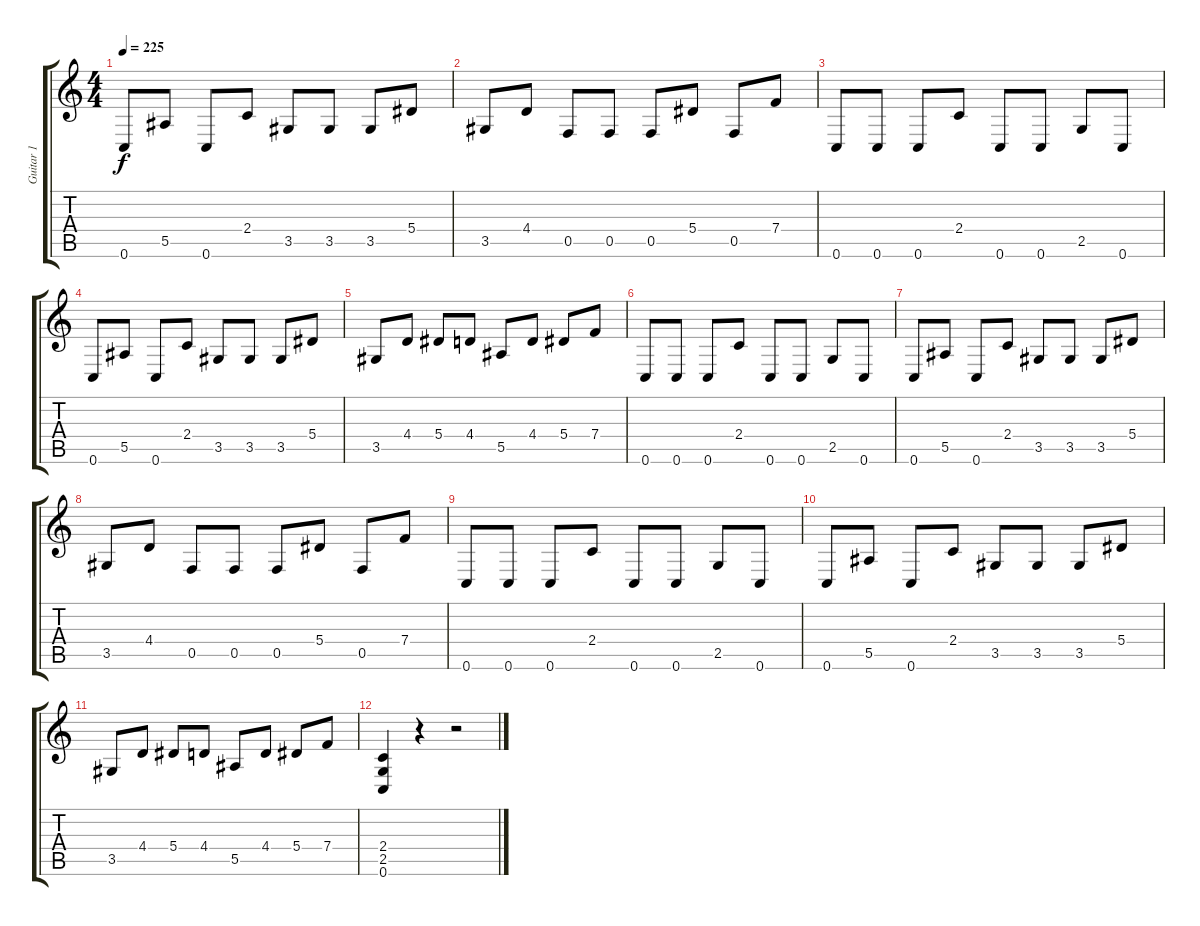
\track ("Guitar 1" "Guitar 1") {instrument distortionguitar}
\staff {score tabs}
\tuning (C4 G3 Eb3 Bb2 F2 C2) {hide}
\ts (4 4)
\tempo 225
\clef g2
\ks c
0.6.8{dy f} 5.5.8 0.6.8 2.4.8 3.5.8 3.5.8 3.5.8 5.4.8 |
3.5.8 4.4.8 0.5.8 0.5.8 0.5.8 5.4.8 0.5.8 7.4.8 |
0.6.8 0.6.8 0.6.8 2.4.8 0.6.8 0.6.8 2.5.8 0.6.8 |
0.6.8 5.5.8 0.6.8 2.4.8 3.5.8 3.5.8 3.5.8 5.4.8 |
3.5.8 4.4.8 5.4.8 4.4.8 5.5.8 4.4.8 5.4.8 7.4.8 |
0.6.8 0.6.8 0.6.8 2.4.8 0.6.8 0.6.8 2.5.8 0.6.8 |
0.6.8 5.5.8 0.6.8 2.4.8 3.5.8 3.5.8 3.5.8 5.4.8 |
3.5.8 4.4.8 0.5.8 0.5.8 0.5.8 5.4.8 0.5.8 7.4.8 |
0.6.8 0.6.8 0.6.8 2.4.8 0.6.8 0.6.8 2.5.8 0.6.8 |
0.6.8 5.5.8 0.6.8 2.4.8 3.5.8 3.5.8 3.5.8 5.4.8 |
3.5.8 4.4.8 5.4.8 4.4.8 5.5.8 4.4.8 5.4.8 7.4.8 |
(2.4 2.5 0.6).4 r.4 r.2
